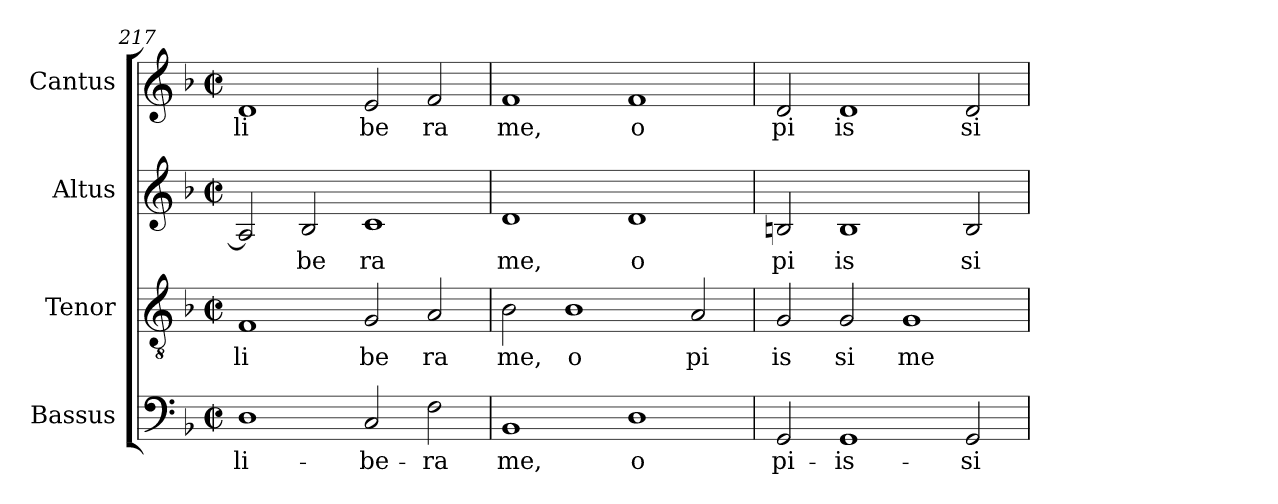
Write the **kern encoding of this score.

**kern	**text	**kern	**text	**kern	**text	**kern	**text
*part4	*part4	*part3	*part3	*part2	*part2	*part1	*part1
*staff4	*staff4	*staff3	*staff3	*staff2	*staff2	*staff1	*staff1
*I"Bassus	*	*I"Tenor	*	*I"Altus	*	*I"Cantus	*
*I'Bassus	*	*I'Tenor	*	*I'Altus	*	*I'Cantus	*
*clefF4	*	*clefGv2	*	*clefG2	*	*clefG2	*
*k[b-]	*	*k[b-]	*	*k[b-]	*	*k[b-]	*
*F:	*	*F:	*	*F:	*	*F:	*
*M2/2	*	*M2/2	*	*M2/2	*	*M2/2	*
*met(c|)	*	*met(c|)	*	*met(c|)	*	*met(c|)	*
=217	=217	=217	=217	=217	=217	=217	=217
!	!LO:LY:b:cj	!	!LO:LY:b:cj	!	!LO:LY:b:cj	!	!LO:LY:b:cj
1D	li-	1F	li	2A/]	.	1d	li
!	!	!	!	!	!LO:LY:b:cj	!	!
.	.	.	.	2B-/	be	.	.
!	!LO:LY:b:cj	!	!LO:LY:b:cj	!	!LO:LY:b:cj	!	!LO:LY:b:cj
2C/	-be-	2G/	be	1c	ra	2e/	be
!	!LO:LY:b:cj	!	!LO:LY:b:cj	!	!	!	!LO:LY:b:cj
2F\	-ra	2A/	ra	.	.	2f/	ra
=218	=218	=218	=218	=218	=218	=218	=218
!	!LO:LY:b:cj	!	!LO:LY:b:cj	!	!LO:LY:b:cj	!	!LO:LY:b:cj
1BB-	me,	2B-\	me,	1d	me,	1f	me,
!	!	!	!LO:LY:b:cj	!	!	!	!
.	.	1B-	o	.	.	.	.
!	!LO:LY:b:cj	!	!	!	!LO:LY:b:cj	!	!LO:LY:b:cj
1D	o	.	.	1d	o	1f	o
!	!	!	!LO:LY:b:cj	!	!	!	!
.	.	2A/	pi	.	.	.	.
=219	=219	=219	=219	=219	=219	=219	=219
!	!LO:LY:b:cj	!	!LO:LY:b:cj	!	!LO:LY:b:cj	!	!LO:LY:b:cj
2GG/	pi-	2G/	is	2Bn/	pi	2d/	pi
!	!LO:LY:b:cj	!	!LO:LY:b:cj	!	!LO:LY:b:cj	!	!LO:LY:b:cj
1GG	-is-	2G/	si	1B	is	1d	is
!	!	!	!LO:LY:b:cj	!	!	!	!
.	.	1G	me	.	.	.	.
!	!LO:LY:b:cj	!	!	!	!LO:LY:b:cj	!	!LO:LY:b:cj
2GG/	-si-	.	.	2B/	si	2d/	si
=	=	=	=	=	=	=	=
*-	*-	*-	*-	*-	*-	*-	*-
